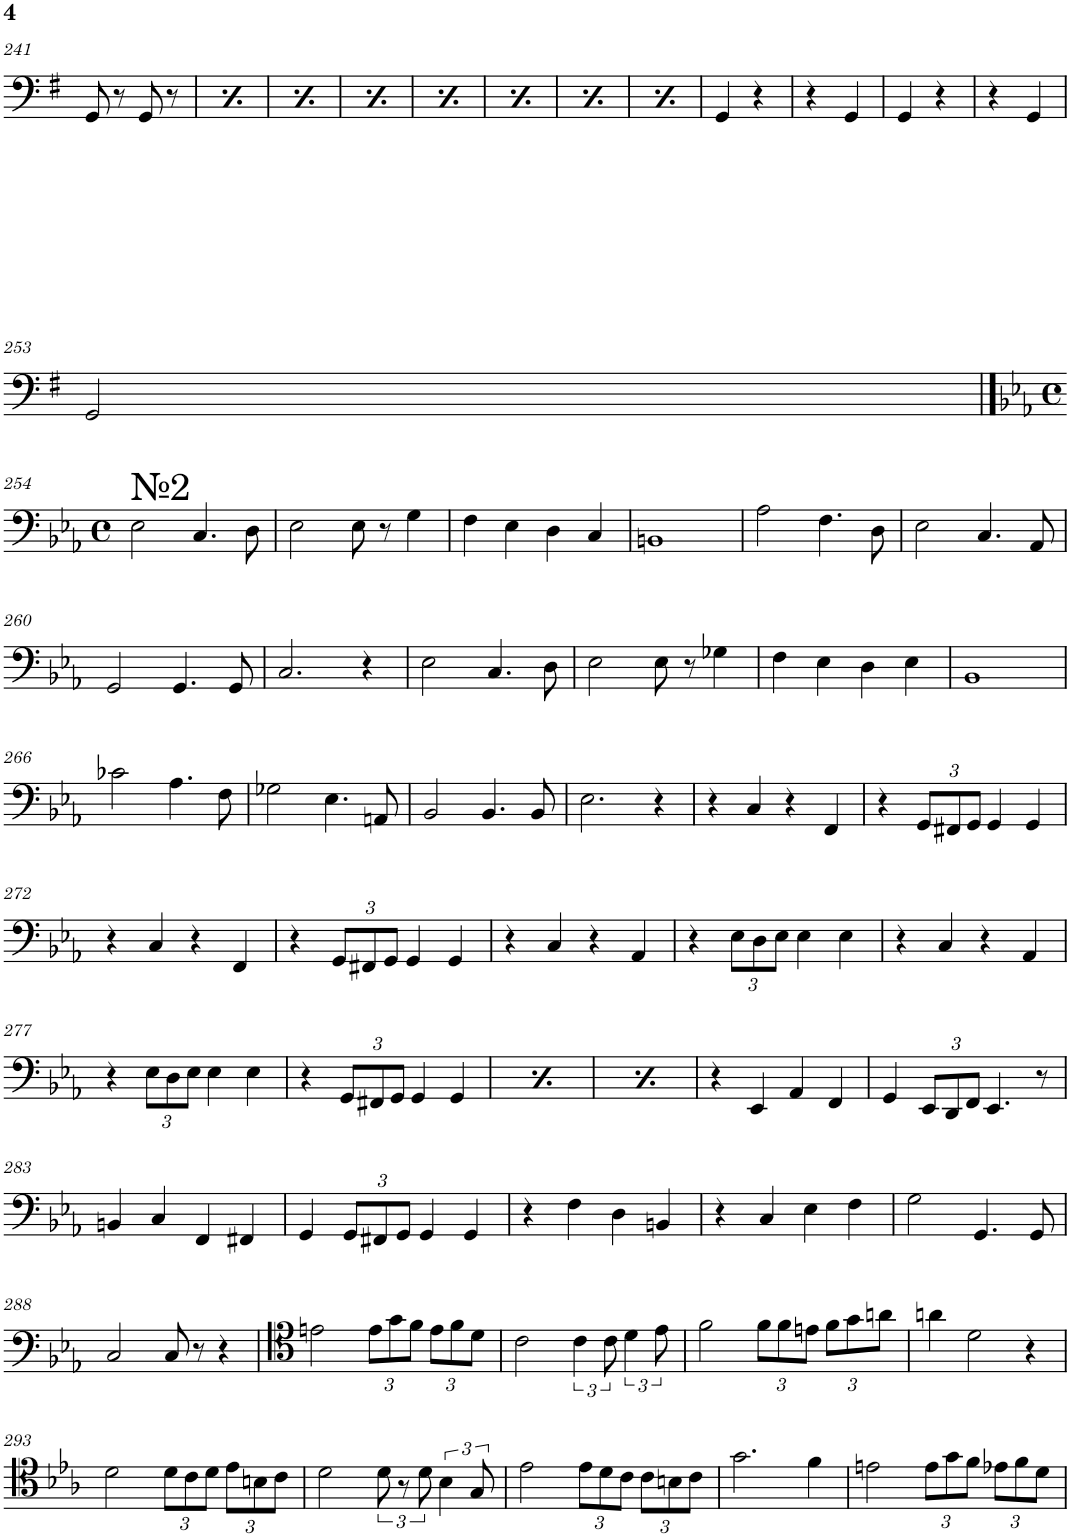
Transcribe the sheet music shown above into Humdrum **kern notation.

**kern
*part1
*staff1
*I"Piano
*I'Pno.
!!LO:PB:g=z
*clefF4
*k[f#]
*M2/4
=241
8GG/
8r
8GG/
8r
=242
8GG/
8r
8GG/
8r
=243
8GG/
8r
8GG/
8r
=244
8GG/
8r
8GG/
8r
=245
8GG/
8r
8GG/
8r
=246
8GG/
8r
8GG/
8r
=247
8GG/
8r
8GG/
8r
=248
8GG/
8r
8GG/
8r
=249
4GG/
4r
=250
4r
4GG/
=251
4GG/
4r
=252
4r
4GG/
!!LO:LB:g=z
=253
2GG/
!!LO:LB:g=z
==254
*k[b-e-a-]
*M4/4
*met(c)
!LO:TX:a:t=№2
2E-\
4.C/
8D\
=255
2E-\
8E-\
8r
4G\
=256
4F\
4E-\
4D\
4C/
=257
1BBn
=258
2A-\
4.F\
8D\
=259
2E-\
4.C/
8AA-/
!!LO:LB:g=z
=260
2GG/
4.GG/
8GG/
=261
2.C/
4r
=262
2E-\
4.C/
8D\
=263
2E-\
8E-\
8r
4G-X\
=264
4F\
4E-\
4D\
4E-\
=265
1BB-
!!LO:LB:g=z
=266
2c-X\
4.A-\
8F\
=267
2G-X\
4.E-\
8AAn/
=268
2BB-/
4.BB-/
8BB-/
=269
2.E-\
4r
=270
4r
4C/
4r
4FF/
=271
4r
*Xbrackettup
12GG/L
12FF#X/
12GG/J
4GG/
4GG/
!!LO:LB:g=z
=272
4r
4C/
4r
4FF/
=273
4r
12GG/L
12FF#X/
12GG/J
4GG/
4GG/
=274
4r
4C/
4r
4AA-/
=275
4r
12E-\L
12D\
12E-\J
4E-\
4E-\
=276
4r
4C/
4r
4AA-/
!!LO:LB:g=z
=277
4r
12E-\L
12D\
12E-\J
4E-\
4E-\
=278
4r
12GG/L
12FF#X/
12GG/J
4GG/
4GG/
=279
4r
12GG/L
12FF#X/
12GG/J
4GG/
4GG/
=280
4r
12GG/L
12FF#X/
12GG/J
4GG/
4GG/
=281
4r
4EE-/
4AA-/
4FF/
=282
4GG/
12EE-/L
12DD/
12FF/J
4.EE-/
8r
!!LO:LB:g=z
=283
4BBn/
4C/
4FF/
4FF#X/
=284
4GG/
12GG/L
12FF#X/
12GG/J
4GG/
4GG/
=285
4r
4F\
4D\
4BBn/
=286
4r
4C/
4E-\
4F\
=287
2G\
4.GG/
8GG/
!!LO:LB:g=z
=288
2C/
8C/
8r
4r
=289
2en\
12e\L
12g\
12f\J
12e\L
12f\
12d\J
=290
2c\
*brackettup
6c\
12c\
6d\
12e-\
=291
2f\
*Xbrackettup
12f\L
12f\
12en\J
12f\L
12g\
12an\J
=292
4an\
2d\
4r
!!LO:LB:g=z
=293
2d\
12d\L
12c\
12d\J
12e-\L
12Bn\
12c\J
=294
2d\
*brackettup
12d\
12r
12d\
6B-\
12G/
=295
2e-\
*Xbrackettup
12e-\L
12d\
12c\J
12c\L
12Bn\
12c\J
=296
2.g\
4f\
=297
2en\
12e\L
12g\
12f\J
12e-X\L
12f\
12d\J
=
*-
